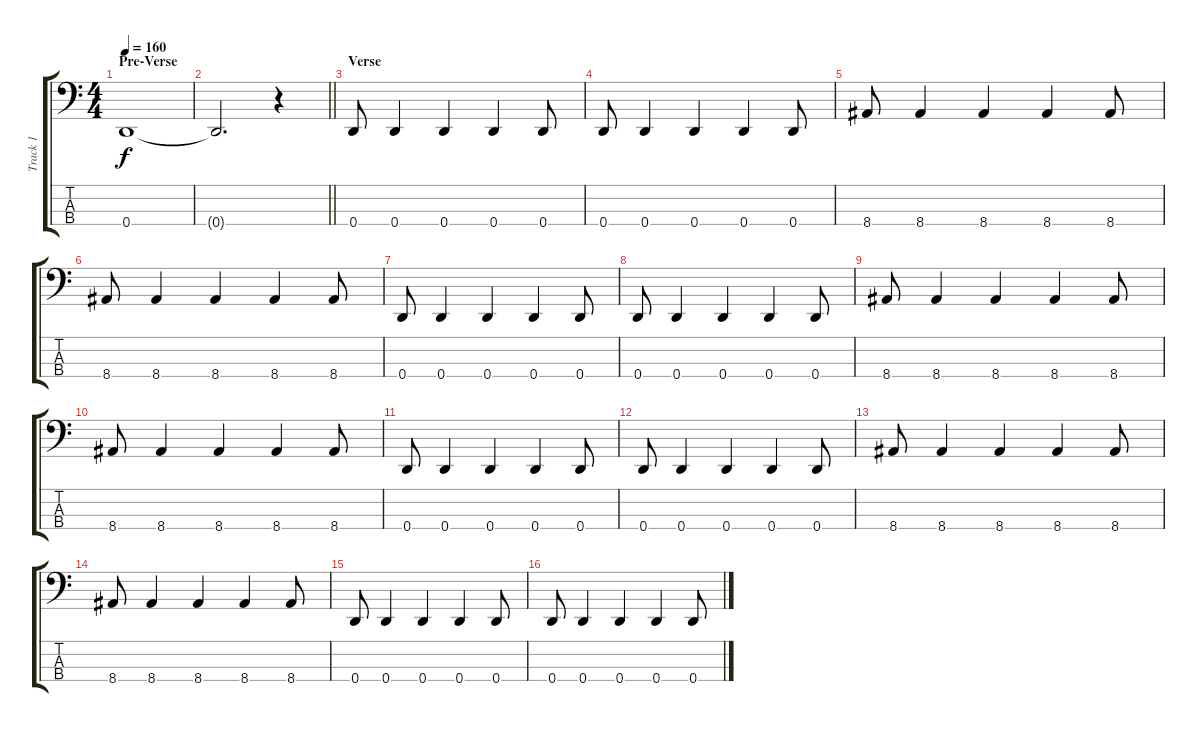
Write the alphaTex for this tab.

\track ("Track 1" "Track 1") {instrument electricbasspick}
\staff {score tabs}
\tuning (G2 D2 A1 D1) {hide}
\ts (4 4)
\section ("" "Pre-Verse")
\tempo 160
\clef f4
\ks c
0.4.1{dy f} |
\barLineRight lightlight
0.4{t}.2{d} r.4 |
\section ("" "Verse")
0.4.8 0.4.4 0.4.4 0.4.4 0.4.8 |
0.4.8 0.4.4 0.4.4 0.4.4 0.4.8 |
8.4.8 8.4.4 8.4.4 8.4.4 8.4.8 |
8.4.8 8.4.4 8.4.4 8.4.4 8.4.8 |
0.4.8 0.4.4 0.4.4 0.4.4 0.4.8 |
0.4.8 0.4.4 0.4.4 0.4.4 0.4.8 |
8.4.8 8.4.4 8.4.4 8.4.4 8.4.8 |
8.4.8 8.4.4 8.4.4 8.4.4 8.4.8 |
0.4.8 0.4.4 0.4.4 0.4.4 0.4.8 |
0.4.8 0.4.4 0.4.4 0.4.4 0.4.8 |
8.4.8 8.4.4 8.4.4 8.4.4 8.4.8 |
8.4.8 8.4.4 8.4.4 8.4.4 8.4.8 |
0.4.8 0.4.4 0.4.4 0.4.4 0.4.8 |
0.4.8 0.4.4 0.4.4 0.4.4 0.4.8
